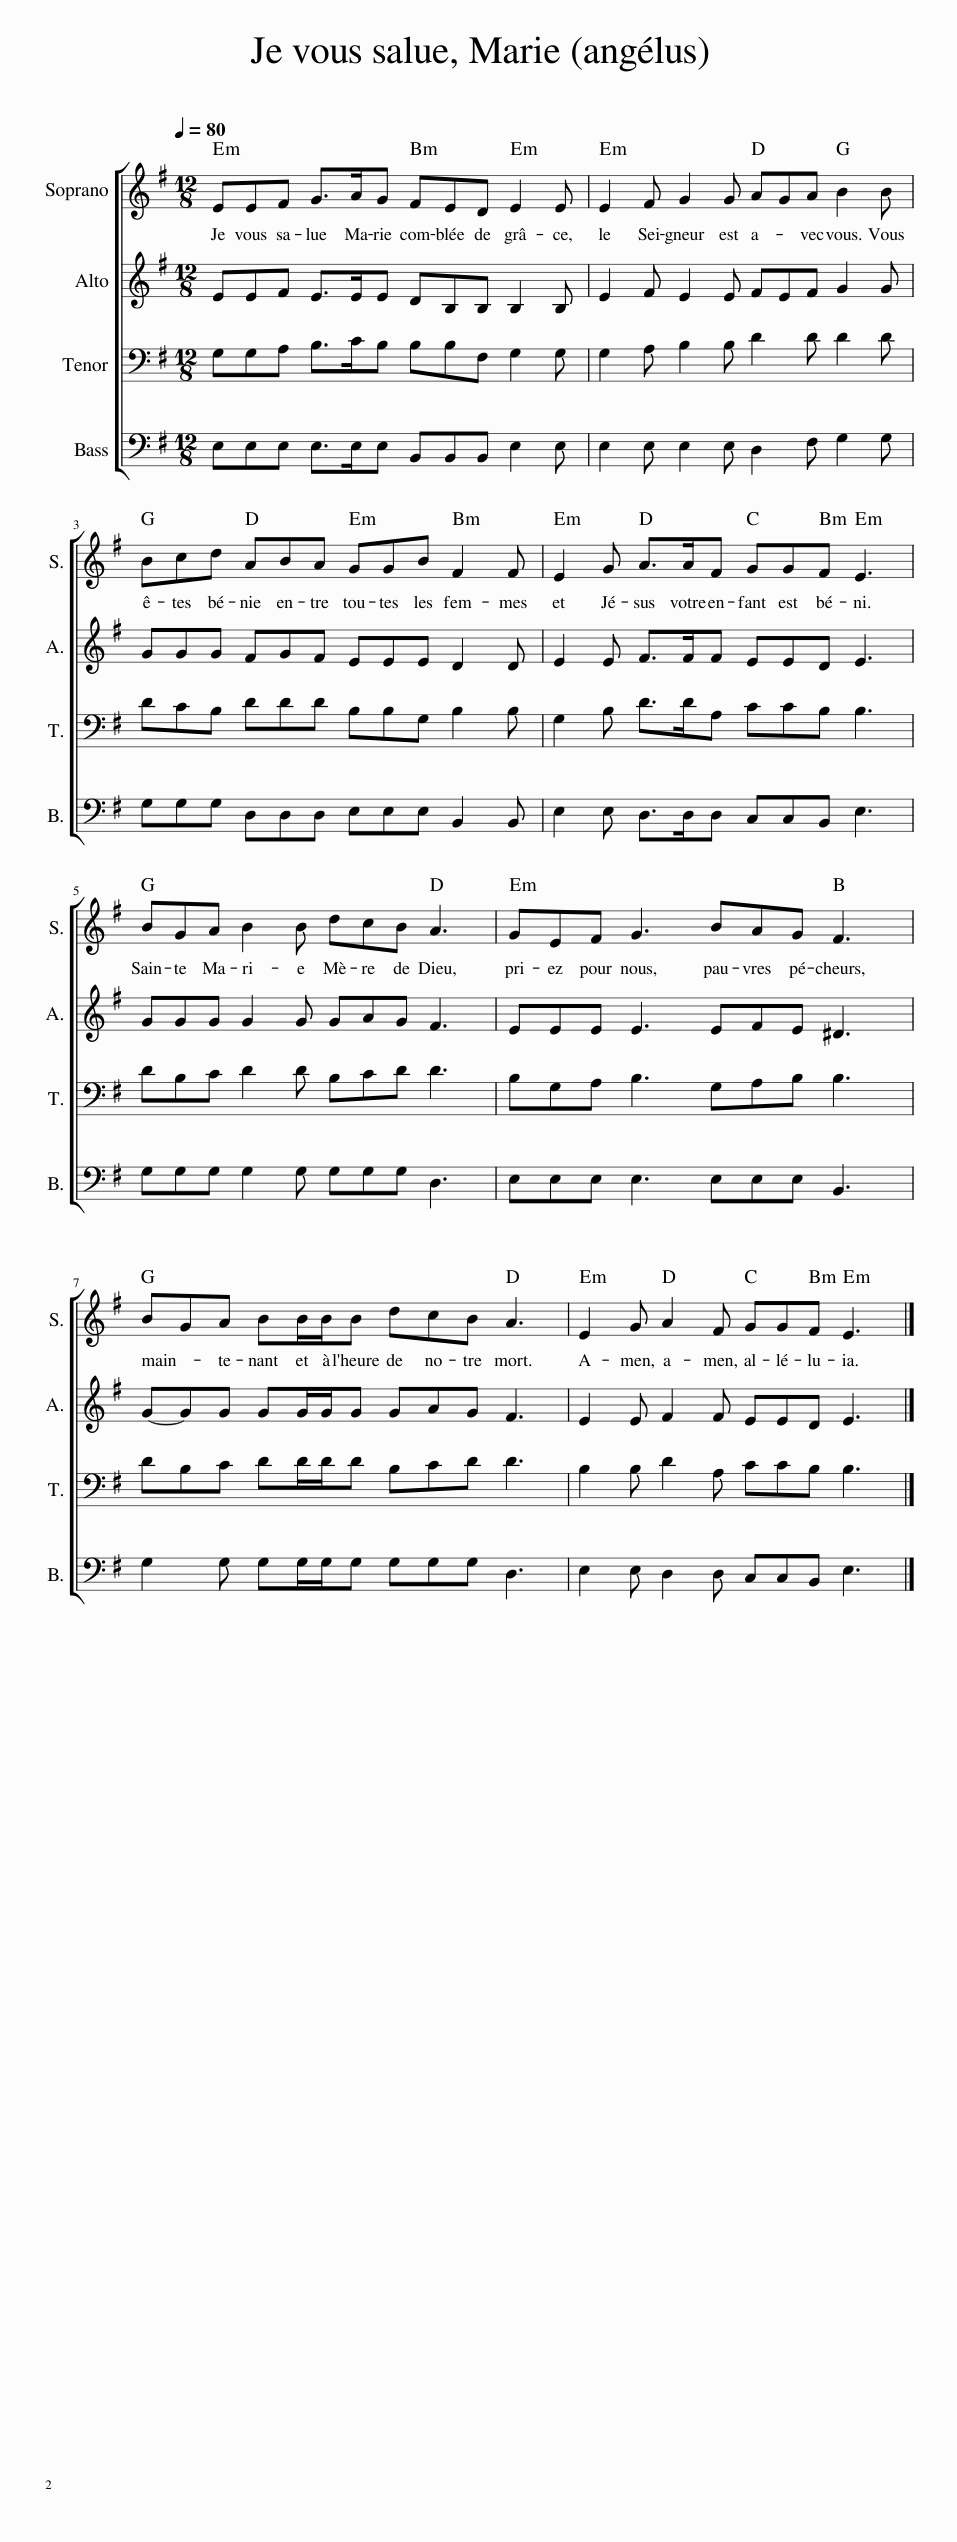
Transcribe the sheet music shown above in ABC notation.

X:1
%%score [ 1 2 3 4 ]
L:1/8
Q:1/4=80
M:12/8
I:linebreak $
K:G
V:1 treble
V:2 treble
V:3 bass
V:4 bass
V:1
 EEF G>AG FED E2 E | E2 F G2 G AGA B2 B |$ Bcd ABA GGB F2 F | E2 G A>AF GGF E3 |$ BGA B2 B dcB A3 | %5
 GEF G3 BAG F3 |$ BGA BB/B/B dcB A3 | E2 G A2 F GGF E3 |] %8
V:2
 EEF E>EE DB,B, B,2 B, | E2 F E2 E FEF G2 G |$ GGG FGF EEE D2 D | E2 E F>FF EED E3 |$ GGG G2 G GAG F3 | %5
 EEE E3 EFE ^D3 |$ G-GG GG/G/G GAG F3 | E2 E F2 F EED E3 |] %8
V:3
 G,G,A, B,>CB, B,B,F, G,2 G, | G,2 A, B,2 B, D2 D D2 D |$ DCB, DDD B,B,G, B,2 B, | G,2 B, D>DA, CCB, B,3 |$ DB,C D2 D B,CD D3 | %5
 B,G,A, B,3 G,A,B, B,3 |$ DB,C DD/D/D B,CD D3 | B,2 B, D2 A, CCB, B,3 |] %8
V:4
 E,E,E, E,>E,E, B,,B,,B,, E,2 E, | E,2 E, E,2 E, D,2 F, G,2 G, |$ G,G,G, D,D,D, E,E,E, B,,2 B,, | E,2 E, D,>D,D, C,C,B,, E,3 |$ G,G,G, G,2 G, G,G,G, D,3 | %5
 E,E,E, E,3 E,E,E, B,,3 |$ G,2 G, G,G,/G,/G, G,G,G, D,3 | E,2 E, D,2 D, C,C,B,, E,3 |] %8
